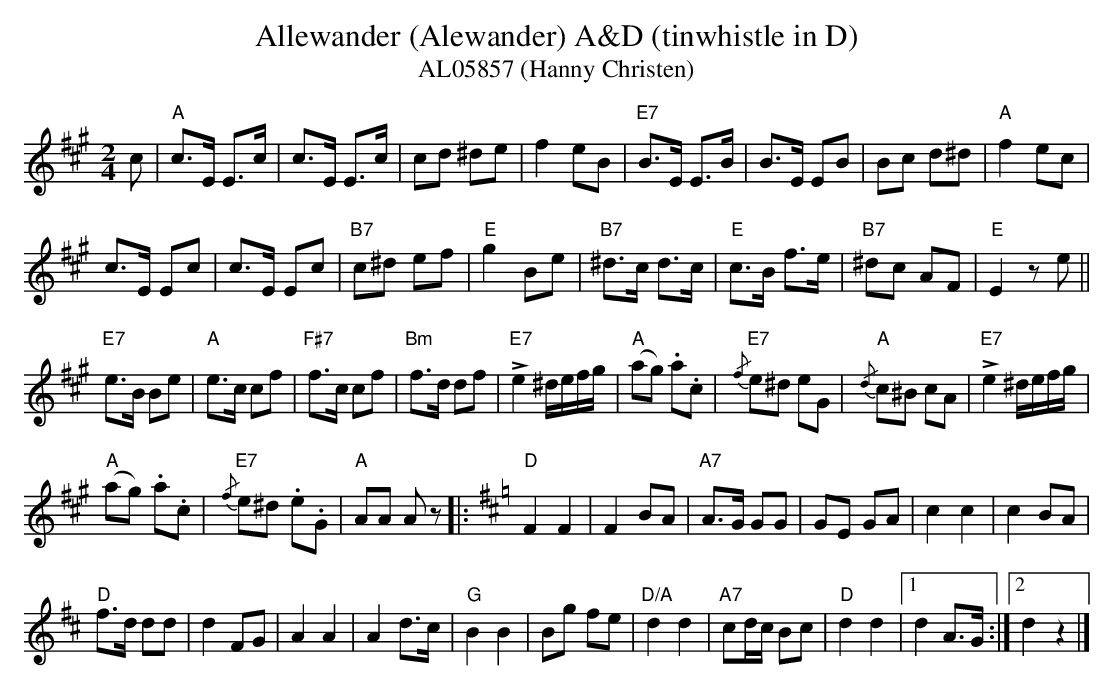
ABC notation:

X:1
T:Allewander (Alewander) A&D (tinwhistle in D)
T:AL05857 (Hanny Christen)
M:2/4
L:1/8
K:A %%MIDI gchordon
c | "A"c>E E>c | c>E E>c | cd ^de | f2 eB | "E7"B>E E>B | B>E EB | Bc d^d | "A"f2ec |
c>E Ec | c>E Ec | "B7"c^d ef | "E"g2 Be | "B7"^d>c d>c | "E"c>B f>e | "B7"^dc AF | "E"E2ze ||
"E7"e>B Be | "A"e>c cf | "F#7"f>c cf | "Bm"f>d df | !>!"E7"e2 ^d/2e/2f/2g/2 | ("A"ag) .a.c | {/f}"E7"e^d eG | {/d}"A"c^B cA | !>!"E7"e2 ^d/2e/2f/2g/2 |
("A"ag) .a.c | {/f}"E7"e^d .e.G | "A"AA Az |: [K:D] "D"F2F2 | F2BA | "A7"A>G GG | GE GA | c2c2 | c2BA |
"D"f>d dd | d2FG | A2A2 | A2d>c | "G"B2B2 | Bg fe | "D/A"d2d2 | "A7"cd/2c/2 Bc | "D"d2d2 |1 d2 A>G :|2 d2z2 |]
